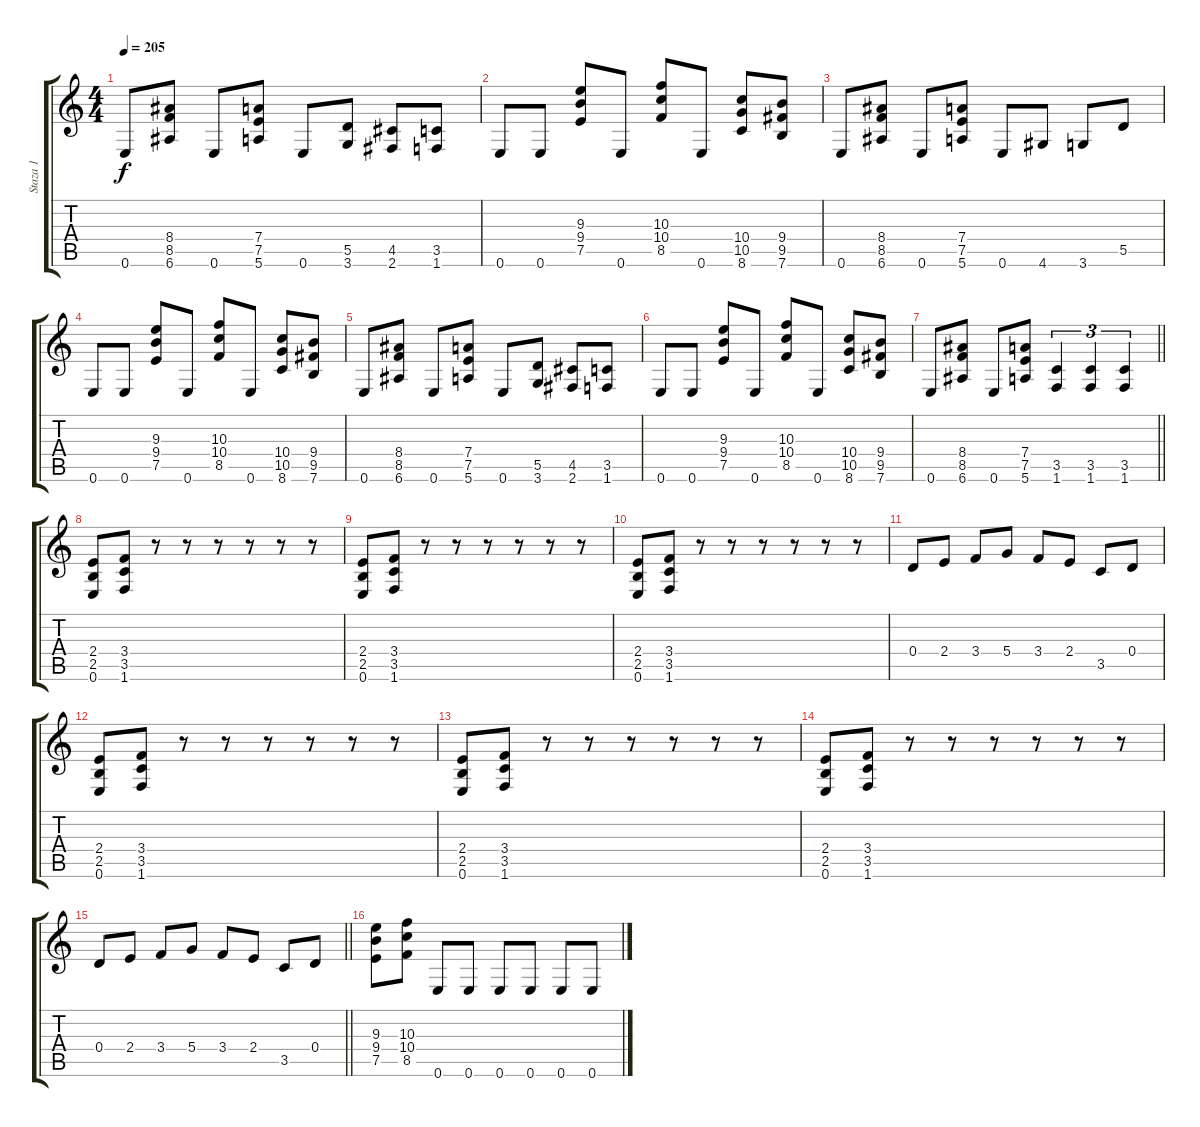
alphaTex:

\track ("Staza 1" "Staza 1") {instrument overdrivenguitar}
\staff {score tabs}
\tuning (E4 B3 G3 D3 A2 E2) {hide}
\ts (4 4)
\tempo 205
\clef g2
\ks c
0.6.8{dy f} (8.4 8.5 6.6).8 0.6.8 (7.4 7.5 5.6).8 0.6.8 (5.5 3.6).8 (4.5 2.6).8 (3.5 1.6).8 |
0.6.8 0.6.8 (9.3 9.4 7.5).8 0.6.8 (10.3 10.4 8.5).8 0.6.8 (10.4 10.5 8.6).8 (9.4 9.5 7.6).8 |
0.6.8 (8.4 8.5 6.6).8 0.6.8 (7.4 7.5 5.6).8 0.6.8 4.6.8 3.6.8 5.5.8 |
0.6.8 0.6.8 (9.3 9.4 7.5).8 0.6.8 (10.3 10.4 8.5).8 0.6.8 (10.4 10.5 8.6).8 (9.4 9.5 7.6).8 |
0.6.8 (8.4 8.5 6.6).8 0.6.8 (7.4 7.5 5.6).8 0.6.8 (5.5 3.6).8 (4.5 2.6).8 (3.5 1.6).8 |
0.6.8 0.6.8 (9.3 9.4 7.5).8 0.6.8 (10.3 10.4 8.5).8 0.6.8 (10.4 10.5 8.6).8 (9.4 9.5 7.6).8 |
\barLineRight lightlight
0.6.8 (8.4 8.5 6.6).8 0.6.8 (7.4 7.5 5.6).8 (3.5 1.6).4{tu (3 2)} (3.5 1.6).4{tu (3 2)} (3.5 1.6).4{tu (3 2)} |
\section ("" "")
(2.4 2.5 0.6).8 (3.4 3.5 1.6).8 r.8 r.8 r.8 r.8 r.8 r.8 |
(2.4 2.5 0.6).8 (3.4 3.5 1.6).8 r.8 r.8 r.8 r.8 r.8 r.8 |
(2.4 2.5 0.6).8 (3.4 3.5 1.6).8 r.8 r.8 r.8 r.8 r.8 r.8 |
0.4.8 2.4.8 3.4.8 5.4.8 3.4.8 2.4.8 3.5.8 0.4.8 |
(2.4 2.5 0.6).8 (3.4 3.5 1.6).8 r.8 r.8 r.8 r.8 r.8 r.8 |
(2.4 2.5 0.6).8 (3.4 3.5 1.6).8 r.8 r.8 r.8 r.8 r.8 r.8 |
(2.4 2.5 0.6).8 (3.4 3.5 1.6).8 r.8 r.8 r.8 r.8 r.8 r.8 |
\barLineRight lightlight
0.4.8 2.4.8 3.4.8 5.4.8 3.4.8 2.4.8 3.5.8 0.4.8 |
\section ("" "")
(9.3 9.4 7.5).8 (10.3 10.4 8.5).8 0.6.8 0.6.8 0.6.8 0.6.8 0.6.8 0.6.8
